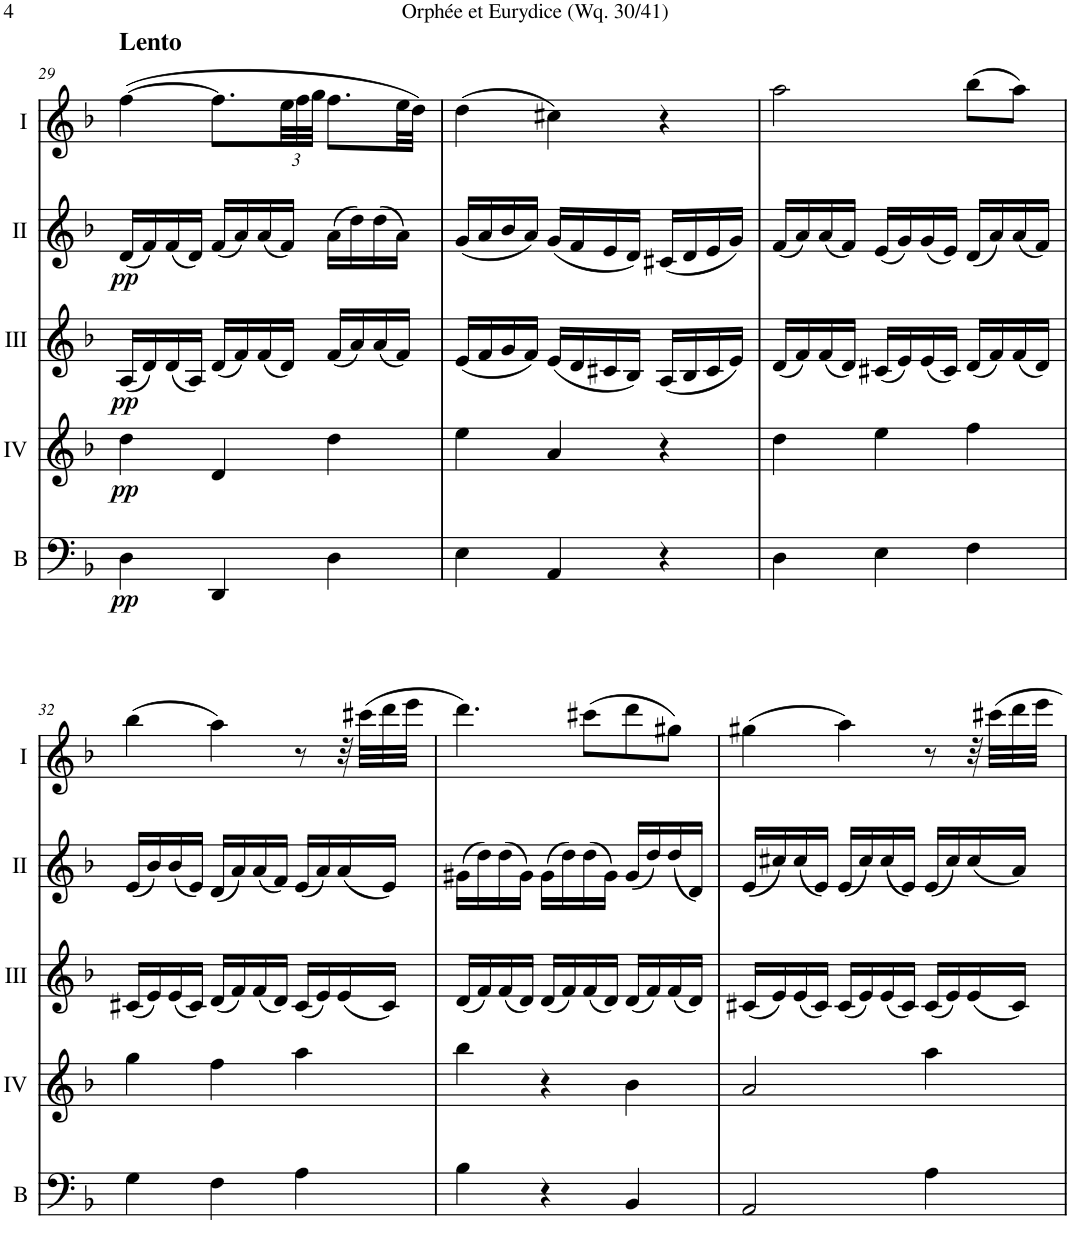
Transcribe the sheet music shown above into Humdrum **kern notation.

**kern	**dynam	**kern	**dynam	**kern	**dynam	**kern	**dynam	**kern
*part5	*part5	*part4	*part4	*part3	*part3	*part2	*part2	*part1
*staff5	*staff5	*staff4	*staff4	*staff3	*staff3	*staff2	*staff2	*staff1
*I"Bass	*	*I"Acc. 4	*	*I"Acc. 3	*	*I"Acc. 2	*	*I"Acc. 1
*I'B	*	*	*	*	*	*	*	*
!!LO:PB:g=z
*clefF4	*	*clefG2	*	*clefG2	*	*clefG2	*	*clefG2
*Trd7c12	*	*Trd7c12	*	*	*	*	*	*
*k[b-]	*	*k[b-]	*	*k[b-]	*	*k[b-]	*	*k[b-]
*M3/4	*	*M3/4	*	*M3/4	*	*M3/4	*	*M3/4
=29	=29	=29	=29	=29	=29	=29	=29	=29
!	!	!	!	!	!	!	!	!LO:TX:a:B:t=Lento
!	!LO:DY:b	!	!LO:DY:b	!	!LO:DY:b	!	!LO:DY:b	!
4D\	pp	4dd\	pp	(16A/LL	pp	(16d/LL	pp	([4ff\
.	.	.	.	16d/)	.	16f/)	.	.
.	.	.	.	(16d/	.	(16f/	.	.
.	.	.	.	16A/JJ)	.	16d/JJ)	.	.
4DD/	.	4d/	.	(16d/LL	.	(16f/LL	.	8.ff\L]
.	.	.	.	16f/)	.	16a/)	.	.
.	.	.	.	(16f/	.	(16a/	.	.
*	*	*	*	*	*	*	*	*Xbrackettup
.	.	.	.	16d/JJ)	.	16f/JJ)	.	48ee\LL
.	.	.	.	.	.	.	.	48ff\
.	.	.	.	.	.	.	.	48gg\JJJ
4D\	.	4dd\	.	(16f/LL	.	(16a\LL	.	8.ff\L
.	.	.	.	16a/)	.	16dd\)	.	.
.	.	.	.	(16a/	.	(16dd\	.	.
.	.	.	.	16f/JJ)	.	16a\JJ)	.	32ee\LL
.	.	.	.	.	.	.	.	32dd\JJJ)
=30	=30	=30	=30	=30	=30	=30	=30	=30
4E\	.	4ee\	.	(16e/LL	.	(16g/LL	.	(4dd\
.	.	.	.	16f/	.	16a/	.	.
.	.	.	.	16g/	.	16b-/	.	.
.	.	.	.	16f/JJ)	.	16a/JJ)	.	.
4AA/	.	4a/	.	(16e/LL	.	(16g/LL	.	4cc#X\)
.	.	.	.	16d/	.	16f/	.	.
.	.	.	.	16c#X/	.	16e/	.	.
.	.	.	.	16B-/JJ)	.	16d/JJ)	.	.
4r	.	4r	.	(16A/LL	.	(16c#X/LL	.	4r
.	.	.	.	16B-/	.	16d/	.	.
.	.	.	.	16c#/	.	16e/	.	.
.	.	.	.	16e/JJ)	.	16g/JJ)	.	.
=31	=31	=31	=31	=31	=31	=31	=31	=31
4D\	.	4dd\	.	(16d/LL	.	(16f/LL	.	2aa\
.	.	.	.	16f/)	.	16a/)	.	.
.	.	.	.	(16f/	.	(16a/	.	.
.	.	.	.	16d/JJ)	.	16f/JJ)	.	.
4E\	.	4ee\	.	(16c#X/LL	.	(16e/LL	.	.
.	.	.	.	16e/)	.	16g/)	.	.
.	.	.	.	(16e/	.	(16g/	.	.
.	.	.	.	16c#/JJ)	.	16e/JJ)	.	.
4F\	.	4ff\	.	(16d/LL	.	(16d/LL	.	(8bb-\L
.	.	.	.	16f/)	.	16a/)	.	.
.	.	.	.	(16f/	.	(16a/	.	8aa\J)
.	.	.	.	16d/JJ)	.	16f/JJ)	.	.
!!LO:LB:g=z
=32	=32	=32	=32	=32	=32	=32	=32	=32
4G\	.	4gg\	.	(16c#X/LL	.	(16e/LL	.	(4bb-\
.	.	.	.	16e/)	.	16b-/)	.	.
.	.	.	.	(16e/	.	(16b-/	.	.
.	.	.	.	16c#/JJ)	.	16e/JJ)	.	.
4F\	.	4ff\	.	(16d/LL	.	(16d/LL	.	4aa\)
.	.	.	.	16f/)	.	16a/)	.	.
.	.	.	.	(16f/	.	(16a/	.	.
.	.	.	.	16d/JJ)	.	16f/JJ)	.	.
4A\	.	4aa\	.	(16c#/LL	.	(16e/LL	.	8r
.	.	.	.	16e/)	.	16a/)	.	.
.	.	.	.	(16e/	.	(16a/	.	32r
.	.	.	.	.	.	.	.	(32ccc#X\LLL
.	.	.	.	16c#/JJ)	.	16e/JJ)	.	32ddd\
.	.	.	.	.	.	.	.	32eee\JJJ
=33	=33	=33	=33	=33	=33	=33	=33	=33
4B-\	.	4bb-\	.	(16d/LL	.	(16g#X\LL	.	4.ddd\)
.	.	.	.	16f/)	.	16dd\)	.	.
.	.	.	.	(16f/	.	(16dd\	.	.
.	.	.	.	16d/JJ)	.	16g#\JJ)	.	.
4r	.	4r	.	(16d/LL	.	(16g#\LL	.	.
.	.	.	.	16f/)	.	16dd\)	.	.
.	.	.	.	(16f/	.	(16dd\	.	(8ccc#X\L
.	.	.	.	16d/JJ)	.	16g#\JJ)	.	.
4BB-/	.	4b-\	.	(16d/LL	.	(16g#/LL	.	8ddd\
.	.	.	.	16f/)	.	16dd/)	.	.
.	.	.	.	(16f/	.	(16dd/	.	8gg#X\J)
.	.	.	.	16d/JJ)	.	16d/JJ)	.	.
=34	=34	=34	=34	=34	=34	=34	=34	=34
2AA/	.	2a/	.	(16c#X/LL	.	(16e/LL	.	(4gg#X\
.	.	.	.	16e/)	.	16cc#X/)	.	.
.	.	.	.	(16e/	.	(16cc#/	.	.
.	.	.	.	16c#/JJ)	.	16e/JJ)	.	.
.	.	.	.	(16c#/LL	.	(16e/LL	.	4aa\)
.	.	.	.	16e/)	.	16cc#/)	.	.
.	.	.	.	(16e/	.	(16cc#/	.	.
.	.	.	.	16c#/JJ)	.	16e/JJ)	.	.
4A\	.	4aa\	.	(16c#/LL	.	(16e/LL	.	8r
.	.	.	.	16e/)	.	16cc#/)	.	.
.	.	.	.	(16e/	.	(16cc#/	.	32r
.	.	.	.	.	.	.	.	32ccc#X\LLL
.	.	.	.	16c#/JJ)	.	16a/JJ)	.	32ddd\
.	.	.	.	.	.	.	.	32eee\JJJ
=	=	=	=	=	=	=	=	=
*-	*-	*-	*-	*-	*-	*-	*-	*-
